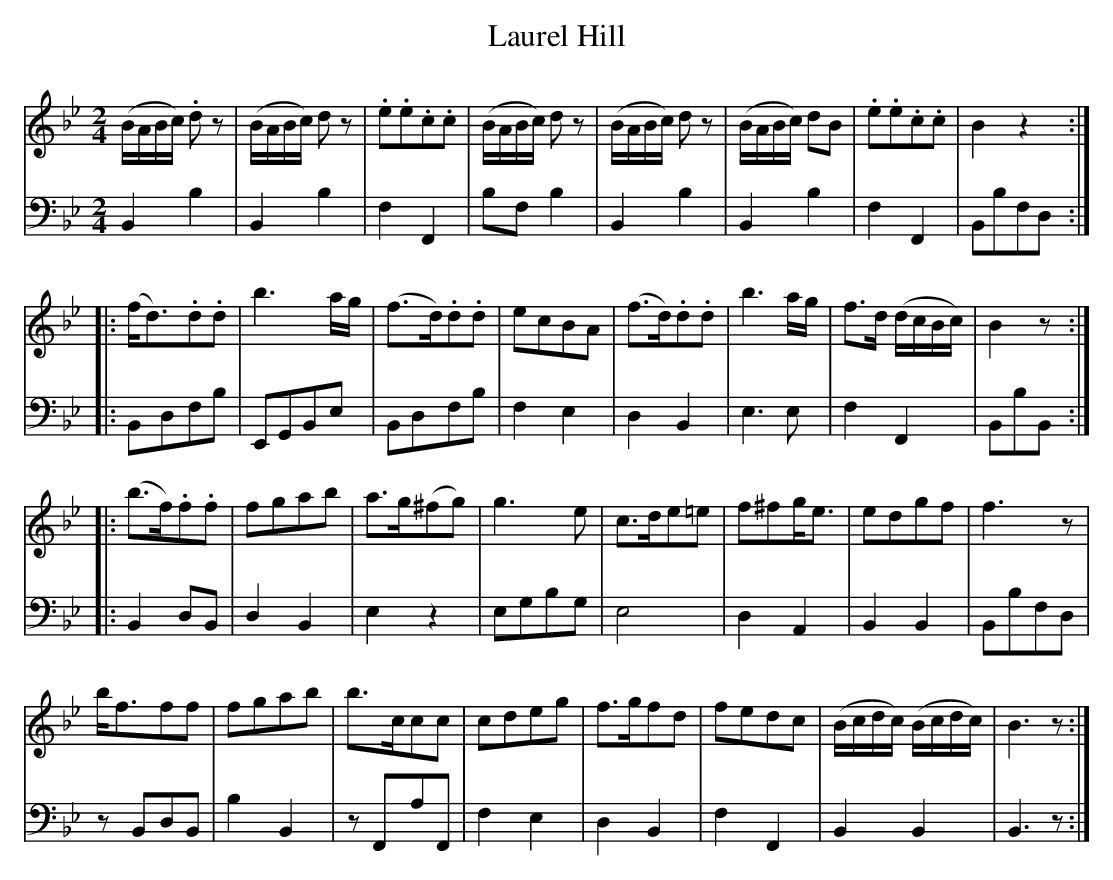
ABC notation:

X:1
T:Laurel Hill
M:2/4
L:1/8
K:Bb
V:1
(B/A/B/c/) .dz|(B/A/B/c/) dz|.e.e.c.c|(B/A/B/c/) dz|(B/A/B/c/) dz|(B/A/B/c/) dB|.e.e.c.c|B2z2:|
|:(f<d).d.d|b3 a/g/|(f>d).d.d|ecBA|(f>d).d.d|b3 a/g/|f>d (d/c/B/c/)|B2 z:|
|:(b>f).f.f|fgab|a>g(^fg)|g3e|c>de=e|f^fg<e|edgf|f3 z|
b<fff|fgab|b>ccc|cdeg|f>gfd|fedc|(B/c/d/c/) (B/c/d/c/)|B3z:|
V:2 clef = bass
B,,2B,2|B,,2B,2|F,2F,,2|B,F,B,2|B,,2B,2|B,,2B,2|F,2F,,2|B,,B,F,D,:|
|:B,,D,F,B,|E,,G,,B,,E,|B,,D,F,B,|F,2E,2|D,2B,,2|E,3E,|F,2F,,2|B,,B,B,,:|
|:B,,2D,B,,|D,2B,,2|E,2 z2|E,G,B,G,|E,4|D,2A,,2|B,,2B,,2|B,,B,F,D,|
zB,,D,B,,|B,2B,,2|zF,,A,F,,|F,2E,2|D,2B,,2|F,2F,,2|B,,2B,,2|B,,3z:|
